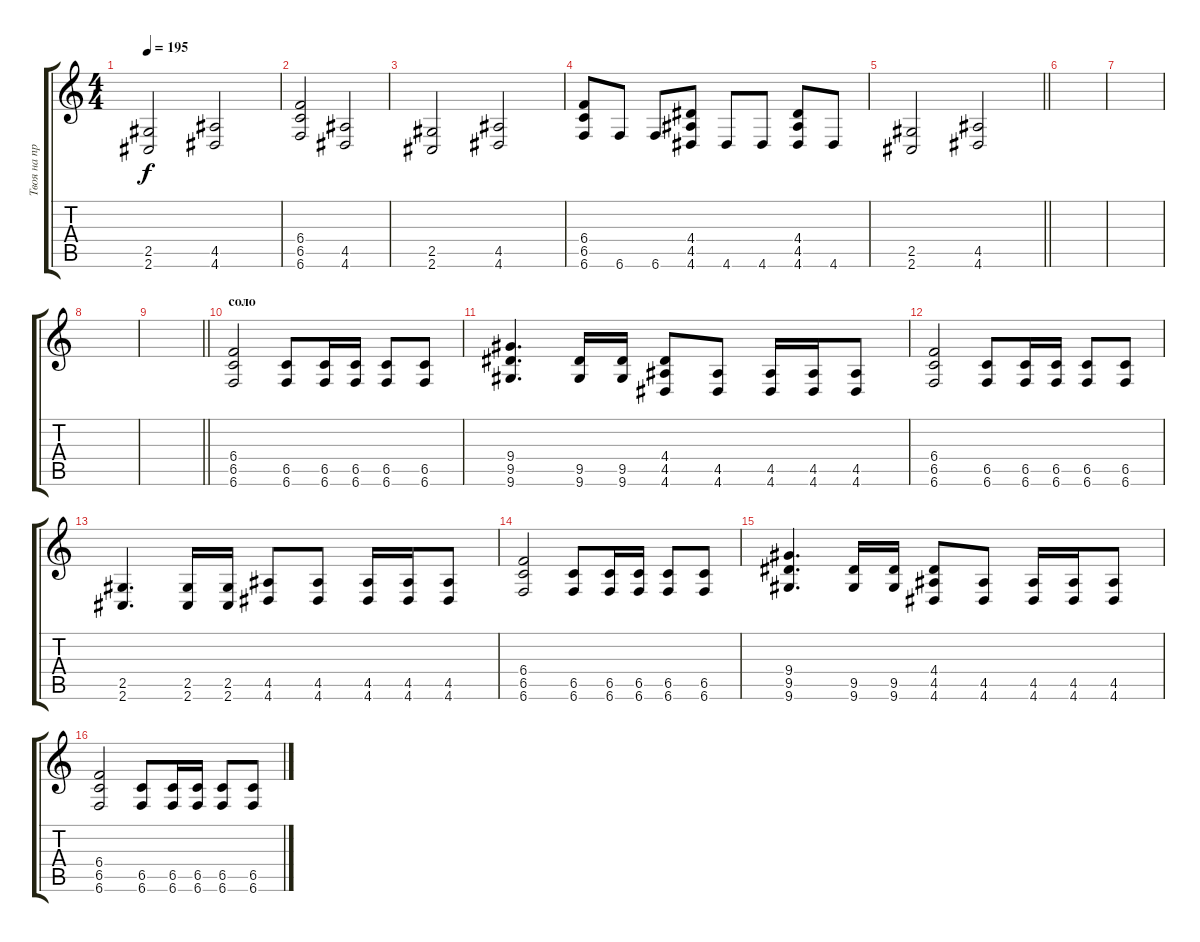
\track ("Твоя на припев и соло" "Твоя на пр") {instrument distortionguitar}
\staff {score tabs}
\tuning (Db4 Ab3 E3 B2 Gb2 B1) {hide}
\ts (4 4)
\tempo 195
\clef g2
\ks c
(2.5 2.6).2{dy f} (4.5 4.6).2 |
(6.4 6.5 6.6).2 (4.5 4.6).2 |
(2.5 2.6).2 (4.5 4.6).2 |
(6.4 6.5 6.6).8 6.6.8 6.6.8 (4.4 4.5 4.6).8 4.6.8 4.6.8 (4.4 4.5 4.6).8 4.6.8 |
\barLineRight lightlight
(2.5 2.6).2 (4.5 4.6).2 |
\section ("" "")
|
|
|
\barLineRight lightlight
|
\section ("" "соло")
(6.4 6.5 6.6).2 (6.5 6.6).8 (6.5 6.6).16 (6.5 6.6).16 (6.5 6.6).8 (6.5 6.6).8 |
(9.4 9.5 9.6).4{d} (9.5 9.6).16 (9.5 9.6).16 (4.4 4.5 4.6).8 (4.5 4.6).8 (4.5 4.6).16 (4.5 4.6).16 (4.5 4.6).8 |
(6.4 6.5 6.6).2 (6.5 6.6).8 (6.5 6.6).16 (6.5 6.6).16 (6.5 6.6).8 (6.5 6.6).8 |
(2.5 2.6).4{d} (2.5 2.6).16 (2.5 2.6).16 (4.5 4.6).8 (4.5 4.6).8 (4.5 4.6).16 (4.5 4.6).16 (4.5 4.6).8 |
(6.4 6.5 6.6).2 (6.5 6.6).8 (6.5 6.6).16 (6.5 6.6).16 (6.5 6.6).8 (6.5 6.6).8 |
(9.4 9.5 9.6).4{d} (9.5 9.6).16 (9.5 9.6).16 (4.4 4.5 4.6).8 (4.5 4.6).8 (4.5 4.6).16 (4.5 4.6).16 (4.5 4.6).8 |
(6.4 6.5 6.6).2 (6.5 6.6).8 (6.5 6.6).16 (6.5 6.6).16 (6.5 6.6).8 (6.5 6.6).8
